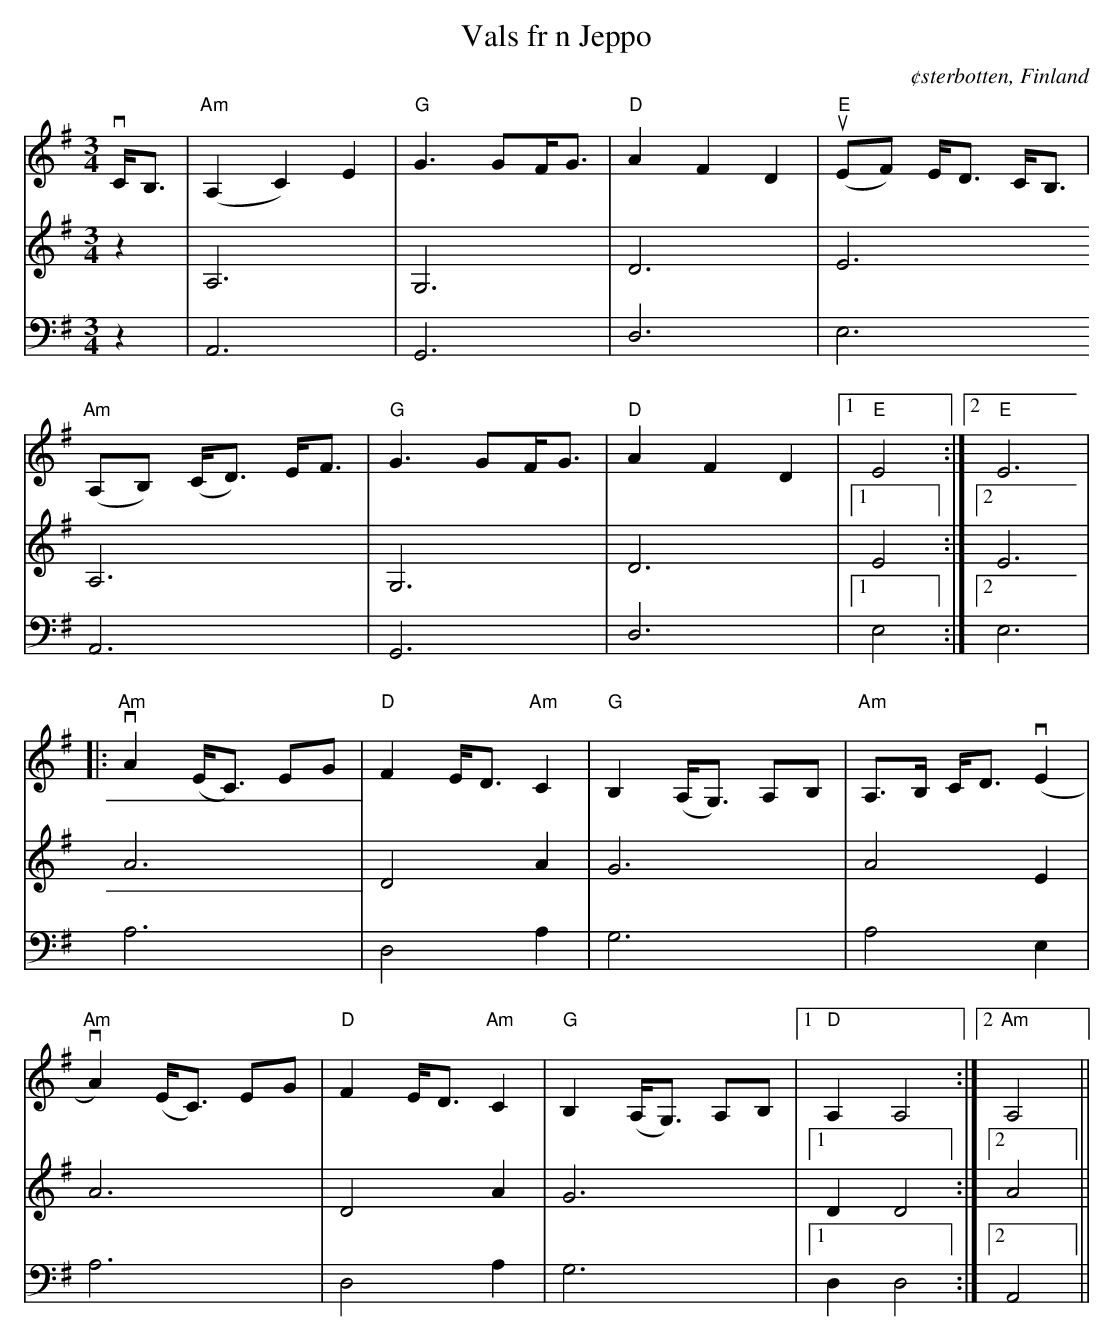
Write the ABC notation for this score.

X:1
T:Vals fr n Jeppo
O:¢sterbotten, Finland
M:3/4
L:1/8
K:Ador
V:1
vC<B, | "Am"(A,2 C2) E2 |"G" G3/1GF<G |"D" A2 F2 D2 | "E" u(EF) E<D C<B, |
  "Am"(A,B,) (C<D) E<F  | "G" G3/1GF<G |  "D" A2 F2 D2 |1 "E" E4:|2 "E" E6 |
|: "Am" vA2 (E<C) EG | "D" F2 E<D "Am"C2 | "G"B,2 (A,<G,) A,B, | "Am"A,>B, C<D (vE2 |
   "Am" vA2)(E<C) EG | "D"F2 E<D "Am"C2 | "G"B,2 (A,<G,) A,B, |1 "D"A,2 A,4 :|2 "Am" A,4 ||
V:2
z2 | A,6 | G,6 | D6 |E6
 A,6 | G,6 | D6 |1 E4 :|2 E6 |
A6 | D4 A2 | G6 | A4 E2 |
A6 | D4 A2 | G6 |1 D2 D4 :|2 A4 ||
V:3
z2 | A,,6 | G,,6 | D,6 |E,6
 A,,6 | G,,6 | D,6 |1 E,4 :|2 E,6 |
A,6 | D,4 A,2 | G,6 | A,4 E,2 |
A,6 | D,4 A,2 | G,6 |1 D,2 D,4 :|2 A,,4 ||
